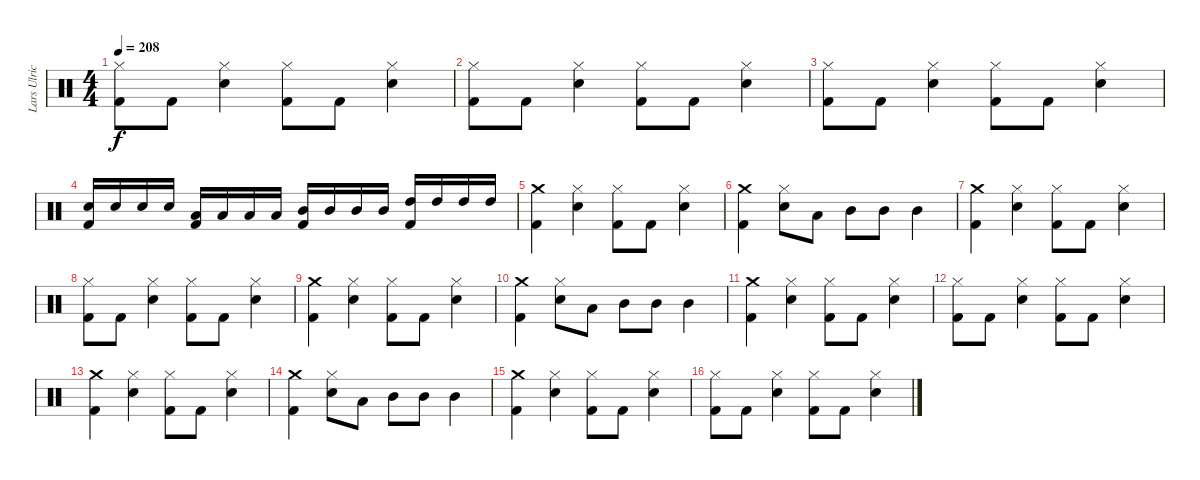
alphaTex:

\track ("Lars Ulrich" "Lars Ulric") {instrument percussion}
\staff {score}
\articulation defaults
\ts (4 4)
\tempo 208
\clef neutral
\ks c
("Kick (hit) 2" "Hi-Hat (closed)").8{dy f} "Kick (hit) 2".8 ("Snare (hit) 2" "Hi-Hat (closed)").4 ("Kick (hit) 2" "Hi-Hat (closed)").8 "Kick (hit) 2".8 ("Snare (hit) 2" "Hi-Hat (closed)").4 |
("Kick (hit) 2" "Hi-Hat (closed)").8 "Kick (hit) 2".8 ("Snare (hit) 2" "Hi-Hat (closed)").4 ("Kick (hit) 2" "Hi-Hat (closed)").8 "Kick (hit) 2".8 ("Snare (hit) 2" "Hi-Hat (closed)").4 |
("Kick (hit) 2" "Hi-Hat (closed)").8 "Kick (hit) 2".8 ("Snare (hit) 2" "Hi-Hat (closed)").4 ("Kick (hit) 2" "Hi-Hat (closed)").8 "Kick (hit) 2".8 ("Snare (hit) 2" "Hi-Hat (closed)").4 |
("Snare (hit) 2" "Kick (hit) 2").16 "Snare (hit) 2".16 "Snare (hit) 2".16 "Snare (hit) 2".16 ("Low Tom (hit)" "Kick (hit) 2").16 "Low Tom (hit)".16 "Low Tom (hit)".16 "Low Tom (hit)".16 ("Mid Tom (hit)" "Kick (hit) 2").16 "Mid Tom (hit)".16 "Mid Tom (hit)".16 "Mid Tom (hit)".16 ("High Tom (hit)" "Kick (hit) 2").16 "High Tom (hit)".16 "High Tom (hit)".16 "High Tom (hit)".16 |
("Kick (hit) 2" "Crash medium (hit)").4 ("Snare (hit) 2" "Hi-Hat (closed)").4 ("Kick (hit) 2" "Hi-Hat (closed)").8 "Kick (hit) 2".8 ("Snare (hit) 2" "Hi-Hat (closed)").4 |
("Kick (hit) 2" "Crash medium (hit)").4 ("Snare (hit) 2" "Hi-Hat (closed)").8 "Low Tom (hit)".8 "Mid Tom (hit)".8 "Mid Tom (hit)".8 "Mid Tom (hit)".4 |
("Kick (hit) 2" "Crash medium (hit)").4 ("Snare (hit) 2" "Hi-Hat (closed)").4 ("Kick (hit) 2" "Hi-Hat (closed)").8 "Kick (hit) 2".8 ("Snare (hit) 2" "Hi-Hat (closed)").4 |
("Hi-Hat (closed)" "Kick (hit) 2").8 "Kick (hit) 2".8 ("Snare (hit) 2" "Hi-Hat (closed)").4 ("Hi-Hat (closed)" "Kick (hit) 2").8 "Kick (hit) 2".8 ("Snare (hit) 2" "Hi-Hat (closed)").4 |
("Kick (hit) 2" "Crash medium (hit)").4 ("Snare (hit) 2" "Hi-Hat (closed)").4 ("Kick (hit) 2" "Hi-Hat (closed)").8 "Kick (hit) 2".8 ("Snare (hit) 2" "Hi-Hat (closed)").4 |
("Kick (hit) 2" "Crash medium (hit)").4 ("Snare (hit) 2" "Hi-Hat (closed)").8 "Low Tom (hit)".8 "Mid Tom (hit)".8 "Mid Tom (hit)".8 "Mid Tom (hit)".4 |
("Kick (hit) 2" "Crash medium (hit)").4 ("Snare (hit) 2" "Hi-Hat (closed)").4 ("Kick (hit) 2" "Hi-Hat (closed)").8 "Kick (hit) 2".8 ("Snare (hit) 2" "Hi-Hat (closed)").4 |
("Hi-Hat (closed)" "Kick (hit) 2").8 "Kick (hit) 2".8 ("Snare (hit) 2" "Hi-Hat (closed)").4 ("Hi-Hat (closed)" "Kick (hit) 2").8 "Kick (hit) 2".8 ("Snare (hit) 2" "Hi-Hat (closed)").4 |
("Kick (hit) 2" "Crash medium (hit)").4 ("Snare (hit) 2" "Hi-Hat (closed)").4 ("Kick (hit) 2" "Hi-Hat (closed)").8 "Kick (hit) 2".8 ("Snare (hit) 2" "Hi-Hat (closed)").4 |
("Kick (hit) 2" "Crash medium (hit)").4 ("Snare (hit) 2" "Hi-Hat (closed)").8 "Low Tom (hit)".8 "Mid Tom (hit)".8 "Mid Tom (hit)".8 "Mid Tom (hit)".4 |
("Kick (hit) 2" "Crash medium (hit)").4 ("Snare (hit) 2" "Hi-Hat (closed)").4 ("Kick (hit) 2" "Hi-Hat (closed)").8 "Kick (hit) 2".8 ("Snare (hit) 2" "Hi-Hat (closed)").4 |
("Hi-Hat (closed)" "Kick (hit) 2").8 "Kick (hit) 2".8 ("Snare (hit) 2" "Hi-Hat (closed)").4 ("Hi-Hat (closed)" "Kick (hit) 2").8 "Kick (hit) 2".8 ("Snare (hit) 2" "Hi-Hat (closed)").4
